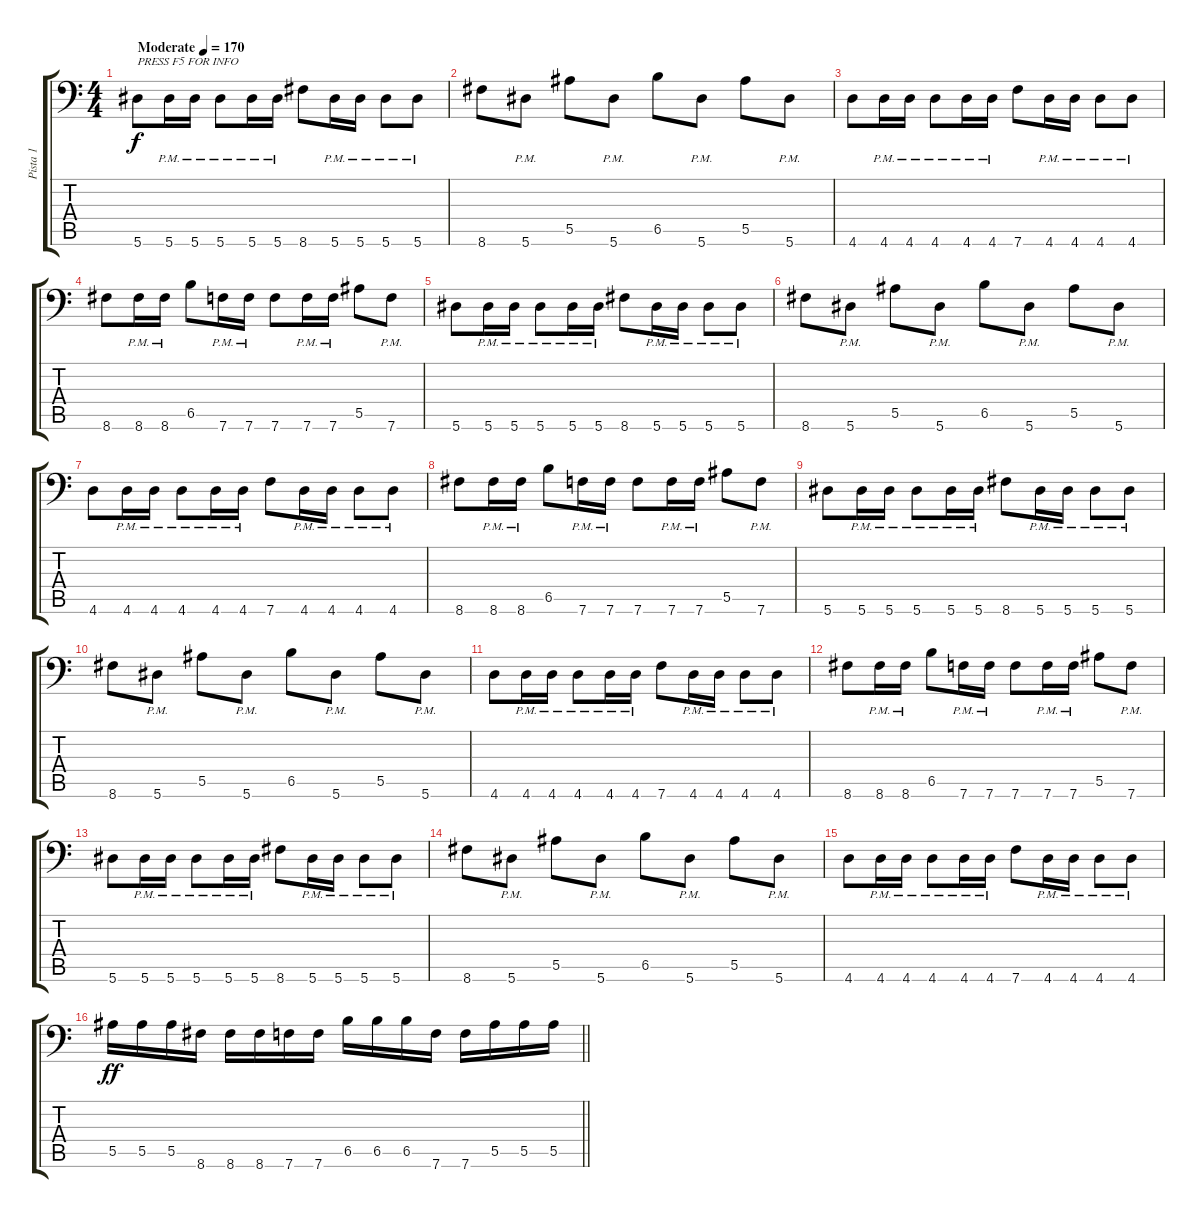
\track ("Pista 1" "Pista 1") {instrument distortionguitar}
\staff {score tabs}
\tuning (C4 G3 Eb3 Bb2 F2 Bb1) {hide}
\ts (4 4)
\tempo (170 "Moderate")
\clef f4
\ks c
5.6.8{txt "PRESS F5 FOR INFO" dy f instrument distortionguitar} 5.6{pm}.16 5.6{pm}.16 5.6{pm}.8 5.6{pm}.16 5.6{pm}.16 8.6.8 5.6{pm}.16 5.6{pm}.16 5.6{pm}.8 5.6{pm}.8 |
8.6.8 5.6{pm}.8 5.5.8 5.6{pm}.8 6.5.8 5.6{pm}.8 5.5.8 5.6{pm}.8 |
4.6.8 4.6{pm}.16 4.6{pm}.16 4.6{pm}.8 4.6{pm}.16 4.6{pm}.16 7.6.8 4.6{pm}.16 4.6{pm}.16 4.6{pm}.8 4.6{pm}.8 |
8.6.8 8.6{pm}.16 8.6{pm}.16 6.5.8 7.6{pm}.16 7.6{pm}.16 7.6.8 7.6{pm}.16 7.6{pm}.16 5.5.8 7.6{pm}.8 |
5.6.8 5.6{pm}.16 5.6{pm}.16 5.6{pm}.8 5.6{pm}.16 5.6{pm}.16 8.6.8 5.6{pm}.16 5.6{pm}.16 5.6{pm}.8 5.6{pm}.8 |
8.6.8 5.6{pm}.8 5.5.8 5.6{pm}.8 6.5.8 5.6{pm}.8 5.5.8 5.6{pm}.8 |
4.6.8 4.6{pm}.16 4.6{pm}.16 4.6{pm}.8 4.6{pm}.16 4.6{pm}.16 7.6.8 4.6{pm}.16 4.6{pm}.16 4.6{pm}.8 4.6{pm}.8 |
8.6.8 8.6{pm}.16 8.6{pm}.16 6.5.8 7.6{pm}.16 7.6{pm}.16 7.6.8 7.6{pm}.16 7.6{pm}.16 5.5.8 7.6{pm}.8 |
5.6.8 5.6{pm}.16 5.6{pm}.16 5.6{pm}.8 5.6{pm}.16 5.6{pm}.16 8.6.8 5.6{pm}.16 5.6{pm}.16 5.6{pm}.8 5.6{pm}.8 |
8.6.8 5.6{pm}.8 5.5.8 5.6{pm}.8 6.5.8 5.6{pm}.8 5.5.8 5.6{pm}.8 |
4.6.8 4.6{pm}.16 4.6{pm}.16 4.6{pm}.8 4.6{pm}.16 4.6{pm}.16 7.6.8 4.6{pm}.16 4.6{pm}.16 4.6{pm}.8 4.6{pm}.8 |
8.6.8 8.6{pm}.16 8.6{pm}.16 6.5.8 7.6{pm}.16 7.6{pm}.16 7.6.8 7.6{pm}.16 7.6{pm}.16 5.5.8 7.6{pm}.8 |
5.6.8 5.6{pm}.16 5.6{pm}.16 5.6{pm}.8 5.6{pm}.16 5.6{pm}.16 8.6.8 5.6{pm}.16 5.6{pm}.16 5.6{pm}.8 5.6{pm}.8 |
8.6.8 5.6{pm}.8 5.5.8 5.6{pm}.8 6.5.8 5.6{pm}.8 5.5.8 5.6{pm}.8 |
4.6.8 4.6{pm}.16 4.6{pm}.16 4.6{pm}.8 4.6{pm}.16 4.6{pm}.16 7.6.8 4.6{pm}.16 4.6{pm}.16 4.6{pm}.8 4.6{pm}.8 |
\barLineRight lightlight
5.5.16{dy ff} 5.5.16 5.5.16 8.6.16 8.6.16 8.6.16 7.6.16 7.6.16 6.5.16 6.5.16 6.5.16 7.6.16 7.6.16 5.5.16 5.5.16 5.5.16
